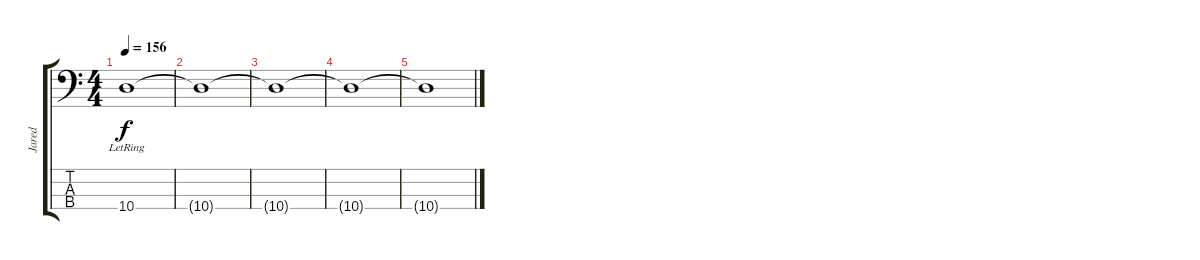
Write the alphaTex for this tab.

\track ("Jared" "Jared") {instrument electricbassfinger}
\staff {score tabs}
\tuning (G2 D2 A1 E1) {hide}
\ts (4 4)
\tempo 156
\clef f4
\ks c
10.4{lr}.1{dy f} |
10.4{t}.1 |
10.4{t}.1 |
10.4{t}.1 |
10.4{t}.1
